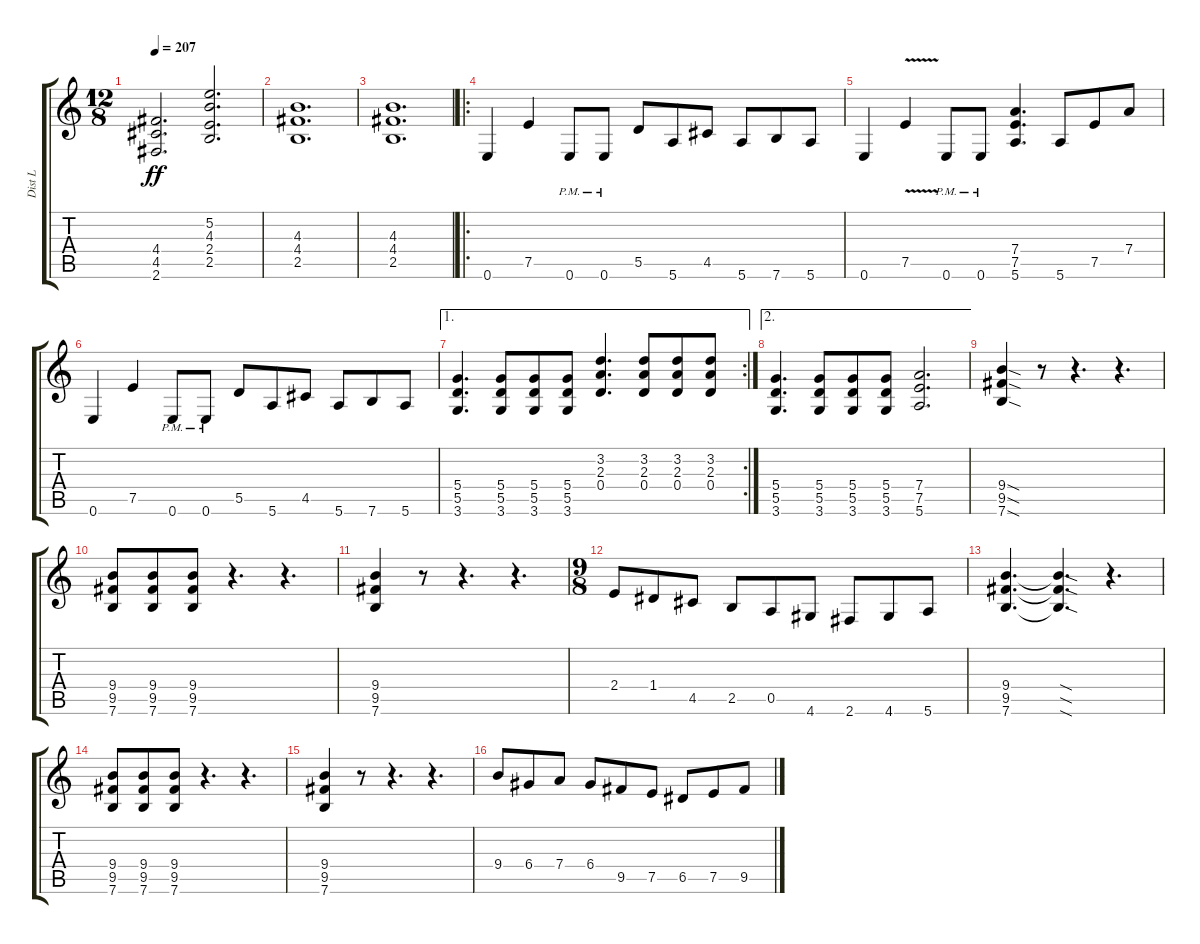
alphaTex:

\track ("Dist L" "Dist L") {instrument distortionguitar}
\staff {score tabs}
\tuning (E4 B3 G3 D3 A2 E2) {hide}
\ts (12 8)
\tempo 207
\clef g2
\ks c
(4.4{t} 4.5{t} 2.6{t}).2{d dy ff} (5.2 4.3 2.4 2.5).2{d} |
(4.3 4.4 2.5).1{d} |
(4.3 4.4 2.5).1{d} |
\ro
0.6.4 7.5.4 0.6{pm}.8 0.6{pm}.8 5.5.8 5.6.8 4.5.8 5.6.8 7.6.8 5.6.8 |
0.6.4 7.5{v}.4 0.6{pm}.8 0.6{pm}.8 (7.4 7.5 5.6).4{d} 5.6.8 7.5.8 7.4.8 |
0.6.4 7.5.4 0.6{pm}.8 0.6{pm}.8 5.5.8 5.6.8 4.5.8 5.6.8 7.6.8 5.6.8 |
\ae 1
\rc 2
(5.4 5.5 3.6).4{d} (5.4 5.5 3.6).8 (5.4 5.5 3.6).8 (5.4 5.5 3.6).8 (3.2 2.3 0.4).4{d} (3.2 2.3 0.4).8 (3.2 2.3 0.4).8 (3.2 2.3 0.4).8 |
\ae 2
(5.4 5.5 3.6).4{d} (5.4 5.5 3.6).8 (5.4 5.5 3.6).8 (5.4 5.5 3.6).8 (7.4 7.5 5.6).2{d} |
(9.4{sod} 9.5{sod} 7.6{sod}).4 r.8 r.4{d} r.4{d} |
(9.4 9.5 7.6).8 (9.4 9.5 7.6).8 (9.4 9.5 7.6).8 r.4{d} r.4{d} |
(9.4 9.5 7.6).4 r.8 r.4{d} r.4{d} |
\ts (9 8)
2.4.8 1.4.8 4.5.8 2.5.8 0.5.8 4.6.8 2.6.8 4.6.8 5.6.8 |
(9.4 9.5 7.6).4{d} (9.4{sod t} 9.5{sod t} 7.6{sod t}).4{d} r.4{d} |
(9.4 9.5 7.6).8 (9.4 9.5 7.6).8 (9.4 9.5 7.6).8 r.4{d} r.4{d} |
(9.4 9.5 7.6).4 r.8 r.4{d} r.4{d} |
9.4.8 6.4.8 7.4.8 6.4.8 9.5.8 7.5.8 6.5.8 7.5.8 9.5.8
